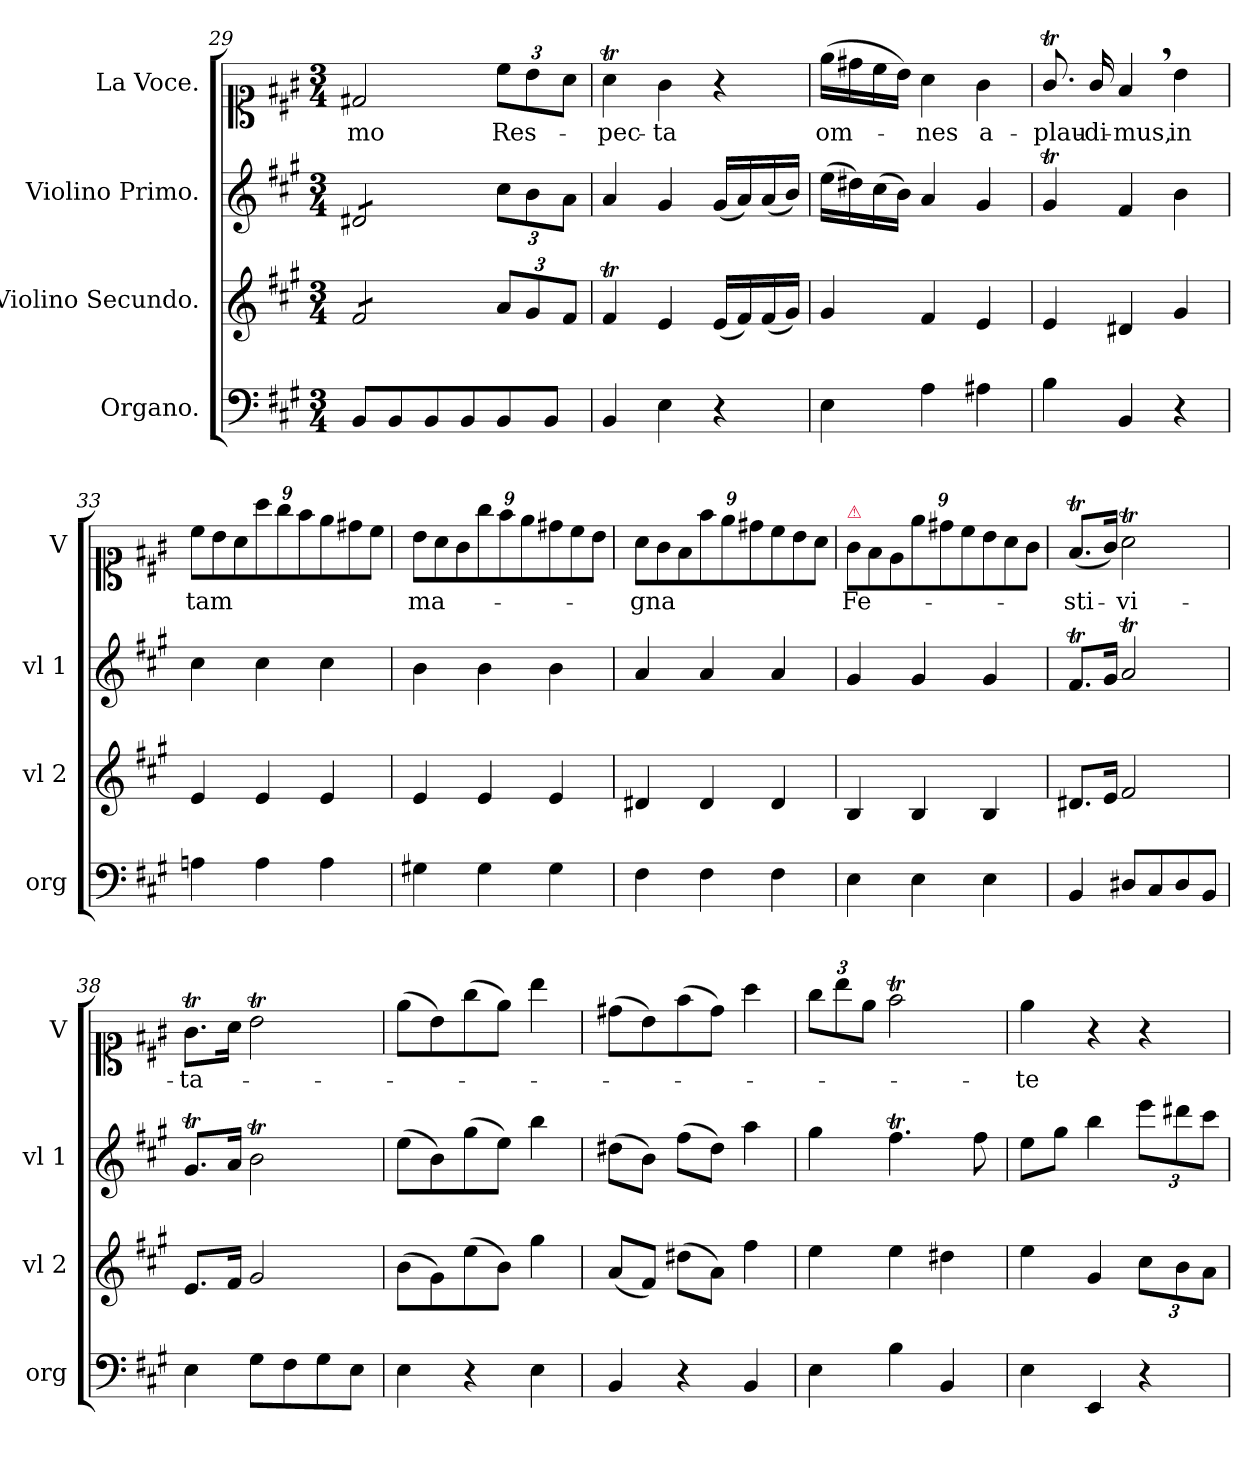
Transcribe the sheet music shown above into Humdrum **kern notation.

**kern	**dynam	**kern	**dynam	**kern	**dynam	**kern	**text
*part4	*part4	*part3	*part3	*part2	*part2	*part1	*part1
*staff4	*staff4	*staff3	*staff3	*staff2	*staff2	*staff1	*staff1
*I"Organo.	*	*I"Violino Secundo.	*	*I"Violino Primo.	*	*I"La Voce.	*
*I'org	*	*I'vl 2	*	*I'vl 1	*	*I'V	*
*clefF4	*	*clefG2	*	*clefG2	*	*clefC1	*
*k[f#c#g#]	*	*k[f#c#g#]	*	*k[f#c#g#]	*	*k[f#c#g#]	*
*A:	*	*A:	*	*A:	*	*A:	*
*M3/4	*	*M3/4	*	*M3/4	*	*M3/4	*
=29	=29	=29	=29	=29	=29	=29	=29
*	*	*tremolo	*	*	*	*	*
*	*	*	*	*tremolo	*	*	*
8BB/L	.	8f#/L	.	8d#X/L	.	2d#X/	-mo
8BB/	.	8f#/	.	8d#X/	.	.	.
8BB/	.	8f#/	.	8d#X/	.	.	.
8BB/	.	8f#/J	.	8d#X/J	.	.	.
*	*	*	*	*Xtremolo	*	*	*
*	*	*Xtremolo	*	*	*	*	*
8BB/	.	12a/L	.	12cc#\L	.	12cc#\L	Res-
.	.	12g#/	.	12b\	.	12b\	.
8BB/J	.	.	.	.	.	.	.
.	.	12f#/J	.	12a\J	.	12a\J	.
=30	=30	=30	=30	=30	=30	=30	=30
4BB/	.	4f#T/	.	4a/	.	4aT\	-pec-
4E\	.	4e/	.	4g#/	.	4g#\	-ta
!	!	!	!LO:DY:a	!	!	!	!
4r	.	(16e/LL	f&colon;	(16g#/LL	.	4r	.
.	.	16f#/)	.	16a/)	.	.	.
.	.	(16f#/	.	(16a/	.	.	.
.	.	16g#/JJ)	.	16b/JJ)	.	.	.
=31	=31	=31	=31	=31	=31	=31	=31
!	!	!	!LO:DY:a	!	!	!	!
4E\	.	4g#/	p&colon;	(16ee\LL	.	(16ee\LL	om-
.	.	.	.	16dd#X\)	.	16dd#X\	.
.	.	.	.	(16cc#\	.	16cc#\	.
.	.	.	.	16b\JJ)	.	16b\JJ)	.
4A\	.	4f#/	.	4a/	.	4a\	-nes
4A#X\	.	4e/	.	4g#/	.	4g#\	a-
=32	=32	=32	=32	=32	=32	=32	=32
4B\	.	4e/	.	4g#t/	.	8.g#t/	-plau-
.	.	.	.	.	.	16g#/	-di-
4BB/	.	4d#X/	.	4f#/	.	4f#,</	-mus,
4r	.	4g#/	.	4b\	.	4b\	in
=33	=33	=33	=33	=33	=33	=33	=33
*	*	*	*	*	*	*Xbrackettup	*
4An\	.	4e/	.	4cc#\	.	12cc#\L	tam
.	.	.	.	.	.	12b\	.
.	.	.	.	.	.	12a\	.
4A\	.	4e/	.	4cc#\	.	12aa\	.
.	.	.	.	.	.	12gg#\	.
.	.	.	.	.	.	12ff#\	.
4A\	.	4e/	.	4cc#\	.	12ee\	.
.	.	.	.	.	.	12dd#X\	.
.	.	.	.	.	.	12cc#\J	.
=34	=34	=34	=34	=34	=34	=34	=34
4G#X\	.	4e/	.	4b\	.	12b\L	ma-
.	.	.	.	.	.	12a\	.
.	.	.	.	.	.	12g#\	.
4G#\	.	4e/	.	4b\	.	12gg#\	.
.	.	.	.	.	.	12ff#\	.
.	.	.	.	.	.	12ee\	.
4G#\	.	4e/	.	4b\	.	12dd#X\	.
.	.	.	.	.	.	12cc#\	.
.	.	.	.	.	.	12b\J	.
=35	=35	=35	=35	=35	=35	=35	=35
4F#\	.	4d#X/	.	4a/	.	12a\L	-gna
.	.	.	.	.	.	12g#\	.
.	.	.	.	.	.	12f#\	.
4F#\	.	4d#/	.	4a/	.	12ff#\	.
.	.	.	.	.	.	12ee\	.
.	.	.	.	.	.	12dd#X\	.
4F#\	.	4d#/	.	4a/	.	12cc#\	.
.	.	.	.	.	.	12b\	.
.	.	.	.	.	.	12a\J	.
=36	=36	=36	=36	=36	=36	=36	=36
!	!	!	!	!	!	!LO:TX:a:color=crimson:t=⚠	!
4E\	.	4B/	.	4g#/	.	12g#/L	Fe-
.	.	.	.	.	.	12f#/	.
.	.	.	.	.	.	12e/	.
4E\	.	4B/	.	4g#/	.	12ee\	.
.	.	.	.	.	.	12dd#X\	.
.	.	.	.	.	.	12cc#\	.
4E\	.	4B/	.	4g#/	.	12b\	.
.	.	.	.	.	.	12a\	.
.	.	.	.	.	.	12g#\J	.
=37	=37	=37	=37	=37	=37	=37	=37
4BB/	.	8.d#X/L	.	8.f#T/L	.	(8.f#T/L	-sti-
.	.	16e/Jk	.	16g#/Jk	.	16g#/Jk)	.
8D#X/L	.	2f#/	.	2aT/	.	2aT\	-vi-
8C#/	.	.	.	.	.	.	.
8D#/	.	.	.	.	.	.	.
8BB/J	.	.	.	.	.	.	.
=38	=38	=38	=38	=38	=38	=38	=38
4E\	.	8.e/L	.	8.g#t/L	.	8.g#t\L	-ta-
.	.	16f#/Jk	.	16a/Jk	.	16a\Jk	.
8G#\L	.	2g#/	.	2bT\	.	2bT\	.
8F#\	.	.	.	.	.	.	.
8G#\	.	.	.	.	.	.	.
8E\J	.	.	.	.	.	.	.
=39	=39	=39	=39	=39	=39	=39	=39
4E\	.	(8b\L	.	(8ee\L	.	(8ee\L	.
.	.	8g#\)	.	8b\)	.	8b\)	.
4r	.	(8ee\	.	(8gg#\	.	(8gg#\	.
.	.	8b\J)	.	8ee\J)	.	8ee\J)	.
4E\	.	4gg#\	.	4bb\	.	4bb\	.
=40	=40	=40	=40	=40	=40	=40	=40
4BB/	.	(8a/L	.	(8dd#X\L	.	(8dd#X\L	.
.	.	8f#/J)	.	8b\J)	.	8b\)	.
4r	.	(8dd#X\L	.	(8ff#\L	.	(8ff#\	.
.	.	8a\J)	.	8dd#\J)	.	8dd#\J)	.
4BB/	.	4ff#\	.	4aa\	.	4aa\	.
=41	=41	=41	=41	=41	=41	=41	=41
4E\	.	4ee\	.	4gg#\	.	12gg#\L	.
.	.	.	.	.	.	12bb\	.
.	.	.	.	.	.	12ee\J	.
4B\	.	4ee\	.	4.ff#T\	.	2ff#T\	.
4BB/	.	4dd#X\	.	.	.	.	.
.	.	.	.	8ff#\	.	.	.
=42	=42	=42	=42	=42	=42	=42	=42
!	!LO:DY:a	!	!LO:DY:a:rj	!	!LO:DY:a	!	!
4E\	Forte.	4ee\	Forte.	8ee\L	Forte.	4ee\	-te
.	.	.	.	8gg#\J	.	.	.
4EE/	.	4g#/	.	4bb\	.	4r	.
4r	.	12cc#\L	.	12eee\L	.	4r	.
.	.	12b\	.	12ddd#X\	.	.	.
.	.	12a\J	.	12ccc#\J	.	.	.
=	=	=	=	=	=	=	=
*-	*-	*-	*-	*-	*-	*-	*-
